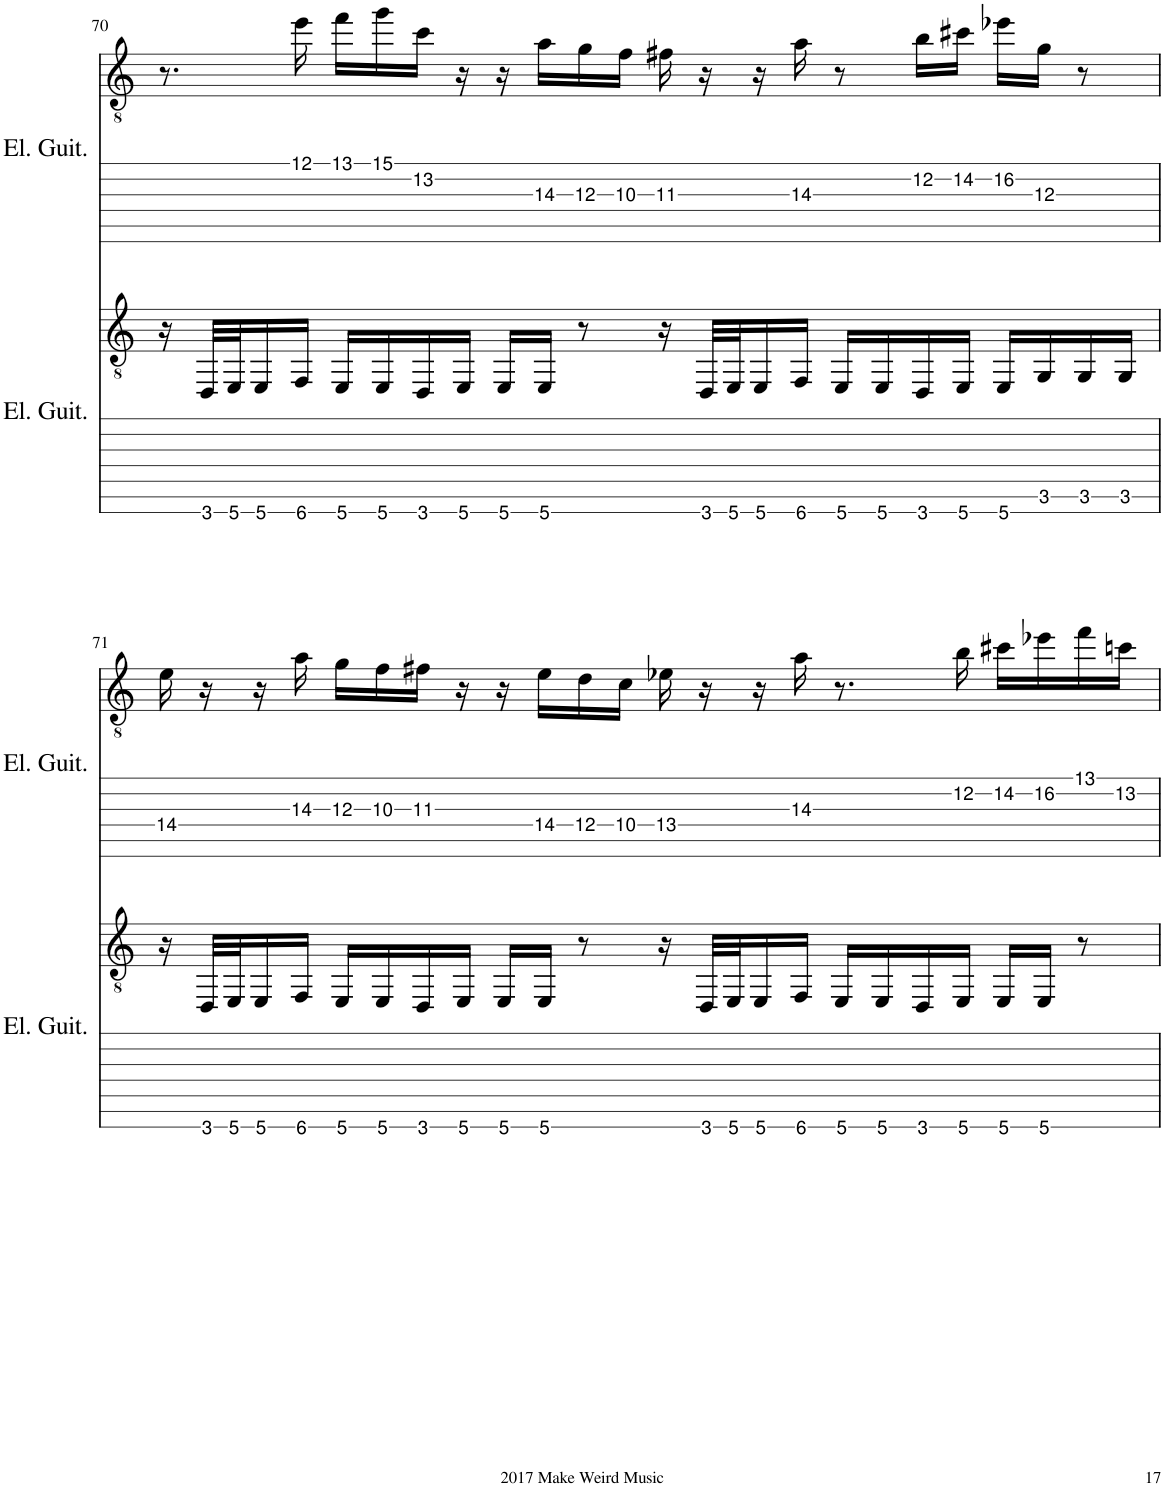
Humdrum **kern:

**kern	**kern	**kern	**kern
*part2	*part2	*part1	*part1
*staff4	*staff3	*staff2	*staff1
*I"Electric Guitar	*	*I"Electric Guitar	*
*I'El. Guit.	*	*I'El. Guit.	*
!!LO:PB:g=z
*	*clefGv2	*	*clefGv2
*k[]	*k[]	*k[]	*k[]
*M6/4	*M6/4	*M6/4	*M6/4
=70	=70	=70	=70
16r	16r	8.r	8.r
32DDLLL	32DD/LLL	.	.
32EEJ	32EE/J	.	.
16EE	16EE/	.	.
16FF	16FF/JJ	16eeLL	16ee\
16EE	16EE/LL	16ff	16ff\LL
16EE	16EE/	16gg	16gg\
16DD	16DD/	16ccJJ	16cc\JJ
16EE	16EE/JJ	16r	16r
16EE	16EE/LL	16r	16r
16EEJJ	16EE/JJ	16aLL	16a\LL
8r	8r	16g	16g\
.	.	16fJJ	16f\JJ
16r	16r	16f#	16f#X\
32DDLLL	32DD/LLL	16r	16r
32EEJ	32EE/J	.	.
16EE	16EE/	16r	16r
16FF	16FF/JJ	16a	16a\
16EE	16EE/LL	8r	8r
16EE	16EE/	.	.
16DD	16DD/	16bLL	16b\LL
16EE	16EE/JJ	16cc#	16cc#X\JJ
16EE	16EE/LL	16ee-	16ee-X\LL
16GG	16GG/	16gJJ	16g\JJ
16GG	16GG/	8r	8r
16GGJJ	16GG/JJ	.	.
!!LO:LB:g=z
=71	=71	=71	=71
16r	16r	16e	16e\
32DDLLL	32DD/LLL	16r	16r
32EEJ	32EE/J	.	.
16EE	16EE/	16r	16r
16FF	16FF/JJ	16aLL	16a\
16EE	16EE/LL	16g	16g\LL
16EE	16EE/	16f	16f\
16DD	16DD/	16f#JJ	16f#X\JJ
16EE	16EE/JJ	16r	16r
16EE	16EE/LL	16r	16r
16EEJJ	16EE/JJ	16eLL	16e\LL
8r	8r	16d	16d\
.	.	16cJJ	16c\JJ
16r	16r	16e-	16e-X\
32DDLLL	32DD/LLL	16r	16r
32EEJ	32EE/J	.	.
16EE	16EE/	16r	16r
16FF	16FF/JJ	16a	16a\
16EE	16EE/LL	8.r	8.r
16EE	16EE/	.	.
16DD	16DD/	.	.
16EE	16EE/JJ	16bLL	16b\
16EE	16EE/LL	16cc#	16cc#X\LL
16EEJJ	16EE/JJ	16ee-	16ee-X\
8r	8r	16ff	16ff\
.	.	16ccJJ	16ccn\JJ
=	=	=	=
*-	*-	*-	*-
